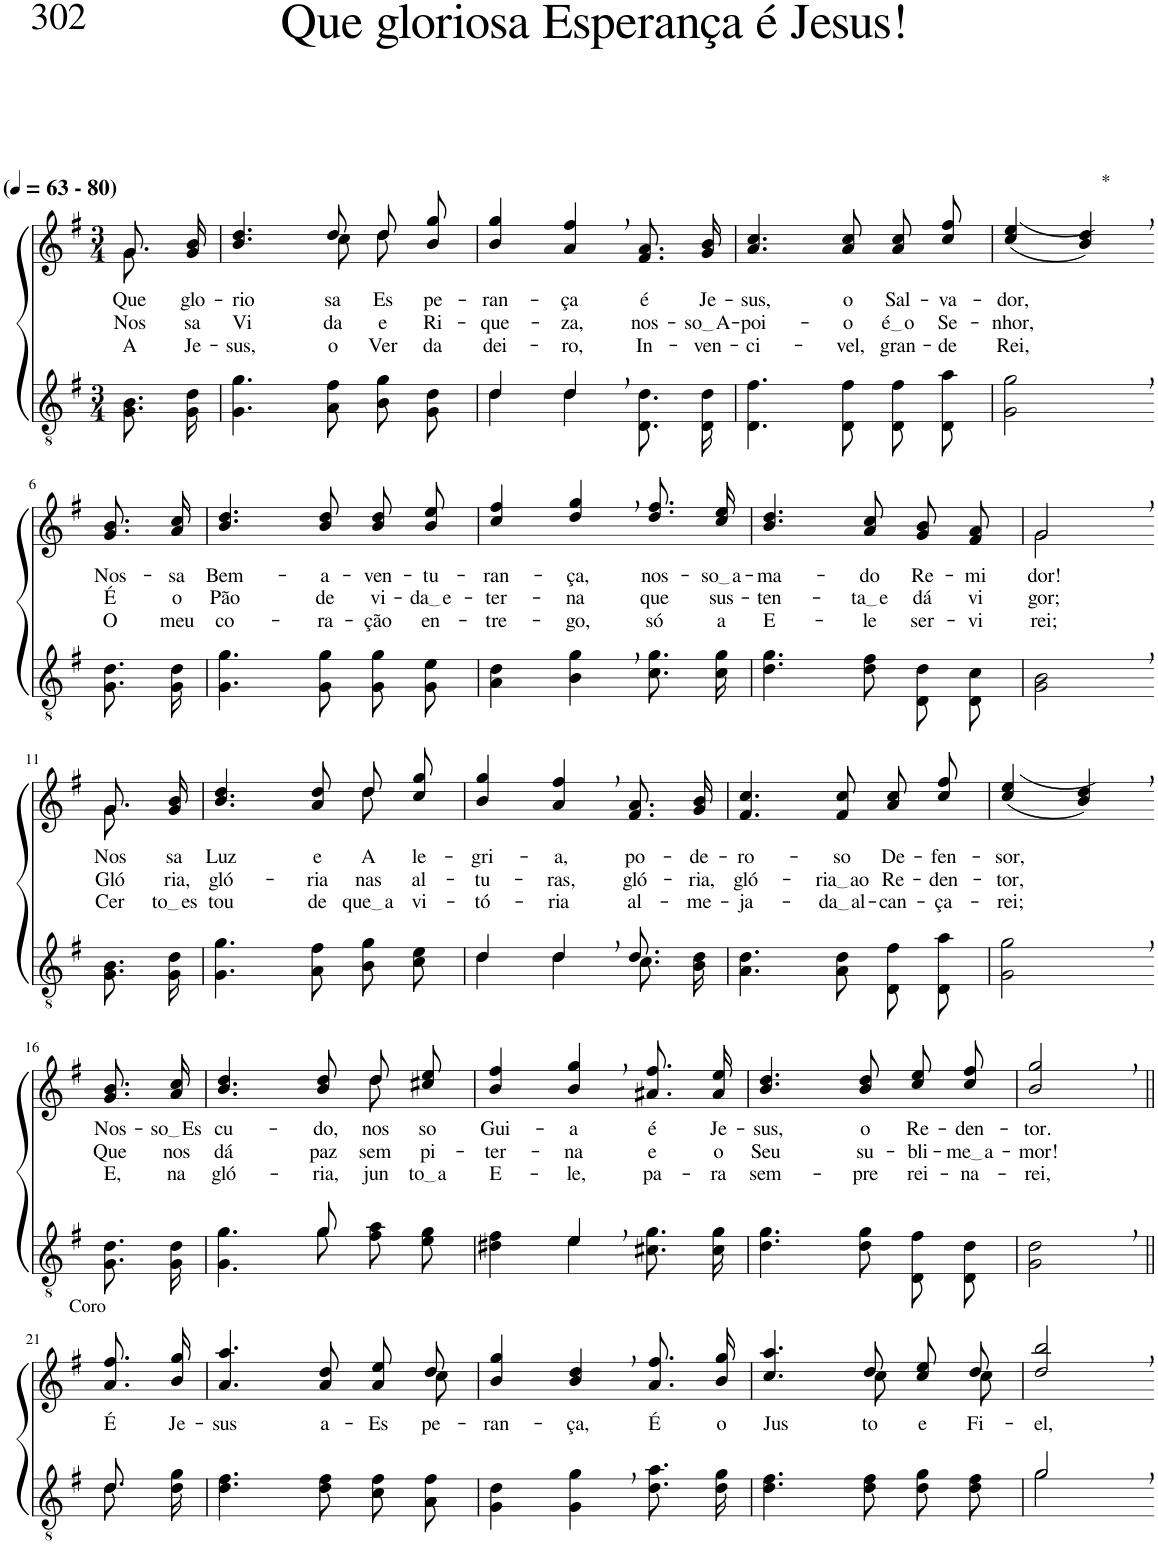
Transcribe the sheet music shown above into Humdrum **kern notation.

**kern	**kern	**text	**text	**text
*part2	*part1	*part1	*part1	*part1
*staff2	*staff1	*staff1	*staff1	*staff1
*I"Parte III e IV	*I"Parte I e II	*	*	*
*clefGv2	*clefG2	*	*	*
*Trd4c7	*Trd4c7	*	*	*
*k[f#]	*k[f#]	*	*	*
*M3/4	*M3/4	*	*	*
*MM63	*MM63	*	*	*
=1	=1	=1	=1	=1
*	*^	*	*	*
!	!LO:TX:a:B:t=(	!	!	!	!
!	!LO:TX:a:B:t=- 80)	!	!	!	!
!	!	!	!LO:LY:b	!LO:LY:b	!LO:LY:b
8.G\ 8.B\L	8.g/L	8.g\	Que	Nos-	A
!	!	!	!LO:LY:b	!LO:LY:b	!LO:LY:b
16G\ 16d\Jk	16g/ 16b/Jk	16ryy	glo-	-sa	Je-
=2	=2	=2	=2	=2	=2
!	!	!	!LO:LY:b	!LO:LY:b	!LO:LY:b
4.G\ 4.g\	4.b/ 4.dd/	4.ryy	-rio-	Vi-	-sus,
!	!	!	!LO:LY:b	!LO:LY:b	!LO:LY:b
8A\ 8f#\	8dd/	8cc\L	-sa	-da	o
!	!	!	!LO:LY:b	!LO:LY:b	!LO:LY:b
8B\ 8g\L	8dd\L	8dd\J	Es-	e	Ver-
!	!	!	!LO:LY:b	!LO:LY:b	!LO:LY:b
8G\ 8d\J	8b\ 8gg\J	8ryy	-pe-	Ri-	-da
=3	=3	=3	=3	=3	=3
*^	*	*	*	*	*
!	!	!	!	!LO:LY:b	!LO:LY:b	!LO:LY:b
*	*	*v	*v	*	*	*
4d/	4d\	4b/ 4gg/	-ran-	-que-	dei-
!	!	!	!LO:LY:b	!LO:LY:b	!LO:LY:b
4d,/	4d\	4a/, 4ff#/,	-ça	-za,	-ro,
!	!	!	!LO:LY:b	!LO:LY:b	!LO:LY:b
4ryy	8.D/ 8.d/L	8.f#/ 8.a/L	é	nos-	In-
!	!	!	!LO:LY:b	!LO:LY:b	!LO:LY:b
.	16D/ 16d/Jk	16g/ 16b/Jk	Je-	so A	-ven-
=4	=4	=4	=4	=4	=4
!	!	!	!LO:LY:b	!LO:LY:b	!LO:LY:b
*v	*v	*	*	*	*
4.D\ 4.f#\	4.a/ 4.cc/	-sus,	-poi-	-ci-
!	!	!LO:LY:b	!LO:LY:b	!LO:LY:b
8D\ 8f#\	8a/ 8cc/	o	-o	-vel,
!	!	!LO:LY:b	!LO:LY:b	!LO:LY:b
8D\ 8f#\L	8a\ 8cc\L	Sal-	é o	gran-
!	!	!LO:LY:b	!LO:LY:b	!LO:LY:b
8D\ 8a\J	8cc\ 8ff#\J	-va-	Se-	-de
=5	=5	=5	=5	=5
!	!	!LO:LY:b	!LO:LY:b	!LO:LY:b
2G\, 2g\,	((4cc/ 4ee/	-dor,	-nhor,	Rei,
!	!LO:TX:a:t=*	!	!	!
.	4b/, 4dd/,))	.	.	.
!!LO:LB:g=z
=6-	=6-	=6-	=6-	=6-
!	!	!LO:LY:b	!LO:LY:b	!LO:LY:b
8.G\ 8.d\L	8.g/ 8.b/L	Nos-	É	O
!	!	!LO:LY:b	!LO:LY:b	!LO:LY:b
16G\ 16d\Jk	16a/ 16cc/Jk	-sa	o	meu
=7	=7	=7	=7	=7
!	!	!LO:LY:b	!LO:LY:b	!LO:LY:b
4.G\ 4.g\	4.b/ 4.dd/	Bem-	Pão	co-
!	!	!LO:LY:b	!LO:LY:b	!LO:LY:b
8G\ 8g\	8b/ 8dd/	-a-	de	-ra-
!	!	!LO:LY:b	!LO:LY:b	!LO:LY:b
8G\ 8g\L	8b\ 8dd\L	-ven-	vi-	-ção
!	!	!LO:LY:b	!LO:LY:b	!LO:LY:b
8G\ 8e\J	8b\ 8ee\J	-tu-	da e	en-
=8	=8	=8	=8	=8
!	!	!LO:LY:b	!LO:LY:b	!LO:LY:b
4A\ 4d\	4cc/ 4ff#/	-ran-	-ter-	-tre-
!	!	!LO:LY:b	!LO:LY:b	!LO:LY:b
4B\, 4g\,	4dd/, 4gg/,	-ça,	-na	-go,
!	!	!LO:LY:b	!LO:LY:b	!LO:LY:b
8.c\ 8.g\L	8.dd\ 8.ff#\L	nos-	que	só
!	!	!LO:LY:b	!LO:LY:b	!LO:LY:b
16c\ 16g\Jk	16cc\ 16ee\Jk	so a	sus-	a
=9	=9	=9	=9	=9
!	!	!LO:LY:b	!LO:LY:b	!LO:LY:b
4.d\ 4.g\	4.b/ 4.dd/	-ma-	-ten-	E-
!	!	!LO:LY:b	!LO:LY:b	!LO:LY:b
8d\ 8f#\	8a/ 8cc/	-do	ta e	-le
!	!	!LO:LY:b	!LO:LY:b	!LO:LY:b
8D/ 8d/L	8g/ 8b/L	Re-	dá	ser-
!	!	!LO:LY:b	!LO:LY:b	!LO:LY:b
8D/ 8c/J	8f#/ 8a/J	-mi-	vi-	-vi-
=10	=10	=10	=10	=10
*	*^	*	*	*
!	!	!	!LO:LY:b	!LO:LY:b	!LO:LY:b
2G\, 2B\,	2g,/	2g\	-dor!	-gor;	-rei;
!!LO:LB:g=z	!!
=11-	=11-	=11-	=11-	=11-	=11-
!	!	!	!LO:LY:b	!LO:LY:b	!LO:LY:b
8.G\ 8.B\L	8.g/L	8.g\	Nos-	Gló-	Cer-
!	!	!	!LO:LY:b	!LO:LY:b	!LO:LY:b
16G\ 16d\Jk	16g/ 16b/Jk	16ryy	-sa	-ria,	to es
=12	=12	=12	=12	=12	=12
!	!	!	!LO:LY:b	!LO:LY:b	!LO:LY:b
4.G\ 4.g\	2ryy	4.b/ 4.dd/	Luz	gló-	-tou
!	!	!	!LO:LY:b	!LO:LY:b	!LO:LY:b
8A\ 8f#\	.	8a/ 8dd/	e	-ria	de
!	!	!	!LO:LY:b	!LO:LY:b	!LO:LY:b
8B\ 8g\L	8dd\	8dd\L	A-	nas	que a
!	!	!	!LO:LY:b	!LO:LY:b	!LO:LY:b
8c\ 8e\J	8ryy	8cc\ 8gg\J	-le-	al-	vi-
=13	=13	=13	=13	=13	=13
*^	*	*	*	*	*
!	!	!	!	!LO:LY:b	!LO:LY:b	!LO:LY:b
*	*	*v	*v	*	*	*
4d/	4d\	4b/ 4gg/	-gri-	-tu-	-tó-
!	!	!	!LO:LY:b	!LO:LY:b	!LO:LY:b
4d,/	4d\	4a/, 4ff#/,	-a,	-ras,	-ria
!	!	!	!LO:LY:b	!LO:LY:b	!LO:LY:b
8.d/	8.c\L	8.f#/ 8.a/L	po-	gló-	al-
!	!	!	!LO:LY:b	!LO:LY:b	!LO:LY:b
16ryy	16B\ 16d\Jk	16g/ 16b/Jk	-de-	-ria,	-me-
=14	=14	=14	=14	=14	=14
!	!	!	!LO:LY:b	!LO:LY:b	!LO:LY:b
*v	*v	*	*	*	*
4.A\ 4.d\	4.f#/ 4.cc/	-ro-	gló-	-ja-
!	!	!LO:LY:b	!LO:LY:b	!LO:LY:b
8A\ 8d\	8f#/ 8cc/	-so	ria ao	da al
!	!	!LO:LY:b	!LO:LY:b	!LO:LY:b
8D\ 8f#\L	8a\ 8cc\L	De-	Re-	-can-
!	!	!LO:LY:b	!LO:LY:b	!LO:LY:b
8D\ 8a\J	8cc\ 8ff#\J	-fen-	-den-	-ça-
=15	=15	=15	=15	=15
!	!	!LO:LY:b	!LO:LY:b	!LO:LY:b
2G\, 2g\,	((4cc/ 4ee/	-sor,	-tor,	-rei;
.	4b/, 4dd/,))	.	.	.
!!LO:LB:g=z
=16-	=16-	=16-	=16-	=16-
!	!	!LO:LY:b	!LO:LY:b	!LO:LY:b
8.G\ 8.d\L	8.g/ 8.b/L	Nos-	Que	E,
!	!	!LO:LY:b	!LO:LY:b	!LO:LY:b
16G\ 16d\Jk	16a/ 16cc/Jk	so Es	nos	na
=17	=17	=17	=17	=17
*^	*^	*	*	*
!	!	!	!	!LO:LY:b	!LO:LY:b	!LO:LY:b
4.ryy	4.G\ 4.g\	2ryy	4.b/ 4.dd/	-cu-	dá	gló-
!	!	!	!	!LO:LY:b	!LO:LY:b	!LO:LY:b
8g/	8g\	.	8b/ 8dd/	-do,	paz	-ria,
!	!	!	!	!LO:LY:b	!LO:LY:b	!LO:LY:b
4ryy	8f#\ 8a\L	8dd\	8dd\L	nos-	sem-	jun-
!	!	!	!	!LO:LY:b	!LO:LY:b	!LO:LY:b
.	8e\ 8g\J	8ryy	8cc#X\ 8ee\J	-so	-pi-	to a
=18	=18	=18	=18	=18	=18	=18
!	!	!	!	!LO:LY:b	!LO:LY:b	!LO:LY:b
*	*	*v	*v	*	*	*
4ryy	4d#X\ 4f#\	4b/ 4ff#/	Gui-	-ter-	E-
!	!	!	!LO:LY:b	!LO:LY:b	!LO:LY:b
4e,/	4e\	4b/, 4gg/,	-a	-na	-le,
!	!	!	!LO:LY:b	!LO:LY:b	!LO:LY:b
4ryy	8.c#X\ 8.g\L	8.a#X\ 8.ff#\L	é	e	pa-
!	!	!	!LO:LY:b	!LO:LY:b	!LO:LY:b
.	16c#\ 16g\Jk	16a#\ 16ee\Jk	Je-	o	-ra
=19	=19	=19	=19	=19	=19
!	!	!	!LO:LY:b	!LO:LY:b	!LO:LY:b
*v	*v	*	*	*	*
4.d\ 4.g\	4.b/ 4.dd/	-sus,	Seu	sem-
!	!	!LO:LY:b	!LO:LY:b	!LO:LY:b
8d\ 8g\	8b/ 8dd/	o	su-	-pre
!	!	!LO:LY:b	!LO:LY:b	!LO:LY:b
8D/ 8f#/L	8cc\ 8ee\L	Re-	-bli-	rei-
!	!	!LO:LY:b	!LO:LY:b	!LO:LY:b
8D/ 8d/J	8cc\ 8ff#\J	-den-	me a	-na-
=20	=20	=20	=20	=20
!	!	!LO:LY:b	!LO:LY:b	!LO:LY:b
2G\, 2d\,	2b/, 2gg/,	-tor.	-mor!	-rei,
!!LO:LB:g=z
=21||	=21||	=21||	=21||	=21||
*^	*	*	*	*
!	!	!LO:TX:a:t=Coro	!	!	!
!	!	!	!LO:LY:b	!	!
8.d\L	8.d/	8.a\ 8.ff#\L	É	.	.
!	!	!	!LO:LY:b	!	!
16d\ 16g\Jk	16ryy	16b\ 16gg\Jk	Je-	.	.
=22	=22	=22	=22	=22	=22
!	!	!	!LO:LY:b	!	!
*v	*v	*^	*	*	*
4.d\ 4.f#\	4.a/ 4.aa/	8ryy	-sus	.	.
!	!	!	!LO:LY:b	!	!
*	*v	*v	*	*	*
8d\ 8f#\	8a/ 8dd/	a-	.	.
!	!	!LO:LY:b	!	!
8c\ 8f#\L	8a\ 8ee\L	-Es-	.	.
*	*^	*	*	*
!	!	!	!LO:LY:b	!	!
8A\ 8f#\J	8dd\J	8cc\	-pe-	.	.
=23	=23	=23	=23	=23	=23
!	!	!	!LO:LY:b	!	!
*	*v	*v	*	*	*
4G\ 4d\	4b/ 4gg/	-ran-	.	.
!	!	!LO:LY:b	!	!
4G\, 4g\,	4b/, 4dd/,	-ça,	.	.
!	!	!LO:LY:b	!	!
8.d\ 8.a\L	8.a\ 8.ff#\L	É	.	.
!	!	!LO:LY:b	!	!
16d\ 16g\Jk	16b\ 16gg\Jk	o	.	.
=24	=24	=24	=24	=24
!	!	!LO:LY:b	!	!
*	*^	*	*	*
4.d\ 4.f#\	4.cc/ 4.aa/	4.ryy	Jus-	.	.
!	!	!	!LO:LY:b	!	!
8d\ 8f#\	8dd/	8cc\	-to	.	.
!	!	!	!LO:LY:b	!	!
8d\ 8g\L	8cc\ 8ee\L	8ryy	e	.	.
!	!	!	!LO:LY:b	!	!
8d\ 8f#\J	8dd\J	8cc\	-Fi-	.	.
=25	=25	=25	=25	=25	=25
*^	*	*	*	*	*
!	!	!	!	!LO:LY:b	!	!
*	*	*v	*v	*	*	*
2g,/	2g\	2dd/, 2bb/,	-el,	.	.
*v	*v	*	*	*	*
=-	=-	=-	=-	=-
*-	*-	*-	*-	*-
